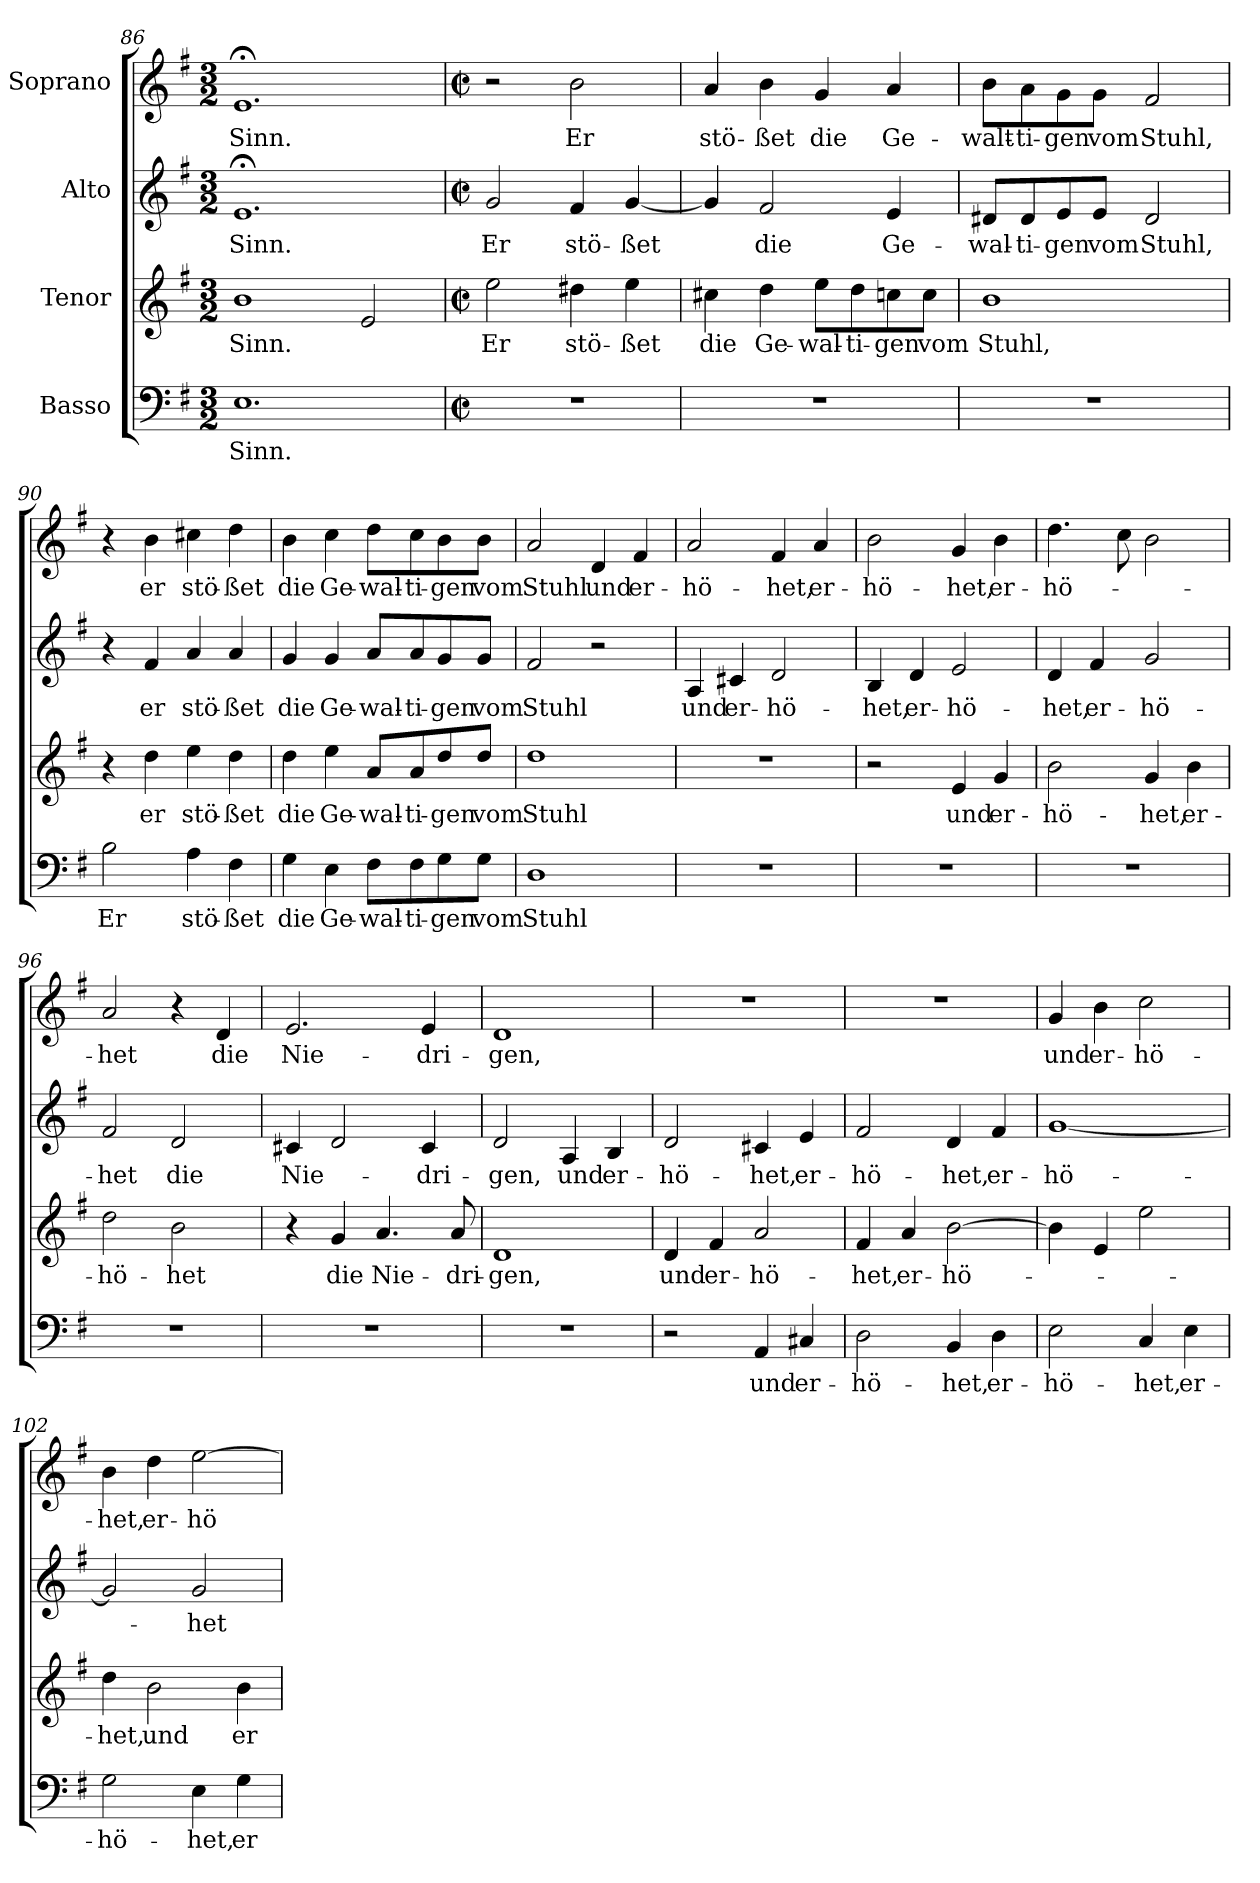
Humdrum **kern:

**kern	**text	**kern	**text	**kern	**text	**kern	**text
*part4	*part4	*part3	*part3	*part2	*part2	*part1	*part1
*staff4	*staff4	*staff3	*staff3	*staff2	*staff2	*staff1	*staff1
*I"Basso	*	*I"Tenor	*	*I"Alto	*	*I"Soprano	*
*clefF4	*	*clefG2	*	*clefG2	*	*clefG2	*
*	*	*ITrd7c12	*	*	*	*	*
*k[f#]	*	*k[f#]	*	*k[f#]	*	*k[f#]	*
*G:	*	*G:	*	*G:	*	*G:	*
*M3/2	*	*M3/2	*	*M3/2	*	*M3/2	*
=86	=86	=86	=86	=86	=86	=86	=86
!	!LO:LY:b	!	!LO:LY:b	!	!LO:LY:b	!	!LO:LY:b
1.E	Sinn.	1B	Sinn.	1.e;<	Sinn.	1.e;<	Sinn.
.	.	2E/	.	.	.	.	.
!!LO:LB:g=z
=87	=87	=87	=87	=87	=87	=87	=87
*M2/2	*	*M2/2	*	*M2/2	*	*M2/2	*
*met(c|)	*	*met(c|)	*	*met(c|)	*	*met(c|)	*
!	!	!	!LO:LY:b	!	!LO:LY:b	!	!
1r	.	2e\	Er	2g/	Er	2r	.
!	!	!	!LO:LY:b	!	!LO:LY:b	!	!LO:LY:b
.	.	4d#X\	stö-	4f#/	stö-	2b\	Er
!	!	!	!LO:LY:b	!	!LO:LY:b	!	!
.	.	4e\	-ßet	[4g/	-ßet	.	.
=88	=88	=88	=88	=88	=88	=88	=88
!	!	!	!LO:LY:b	!	!	!	!LO:LY:b
1r	.	4c#X\	die	4g/]	.	4a/	stö-
!	!	!	!LO:LY:b	!	!LO:LY:b	!	!LO:LY:b
.	.	4d\	Ge-	2f#/	die	4b\	-ßet
!	!	!	!LO:LY:b	!	!	!	!LO:LY:b
.	.	8e\L	-wal-	.	.	4g/	die
!	!	!	!LO:LY:b	!	!	!	!
.	.	8d\	-ti-	.	.	.	.
!	!	!	!LO:LY:b	!	!LO:LY:b	!	!LO:LY:b
.	.	8cn\	-gen	4e/	Ge-	4a/	Ge-
!	!	!	!LO:LY:b	!	!	!	!
.	.	8c\J	vom	.	.	.	.
=89	=89	=89	=89	=89	=89	=89	=89
!	!	!	!LO:LY:b	!	!LO:LY:b	!	!LO:LY:b
1r	.	1B	Stuhl,	8d#X/L	-wal-	8b\L	-walt-
!	!	!	!	!	!LO:LY:b	!	!LO:LY:b
.	.	.	.	8d#/	-ti-	8a\	-ti-
!	!	!	!	!	!LO:LY:b	!	!LO:LY:b
.	.	.	.	8e/	-gen	8g\	-gen
!	!	!	!	!	!LO:LY:b	!	!LO:LY:b
.	.	.	.	8e/J	vom	8g\J	vom
!	!	!	!	!	!LO:LY:b	!	!LO:LY:b
.	.	.	.	2d#/	Stuhl,	2f#/	Stuhl,
=90	=90	=90	=90	=90	=90	=90	=90
!	!LO:LY:b	!	!	!	!	!	!
2B\	Er	4r	.	4r	.	4r	.
!	!	!	!LO:LY:b	!	!LO:LY:b	!	!LO:LY:b
.	.	4d\	er	4f#/	er	4b\	er
!	!LO:LY:b	!	!LO:LY:b	!	!LO:LY:b	!	!LO:LY:b
4A\	stö-	4e\	stö-	4a/	stö-	4cc#X\	stö-
!	!LO:LY:b	!	!LO:LY:b	!	!LO:LY:b	!	!LO:LY:b
4F#\	-ßet	4d\	-ßet	4a/	-ßet	4dd\	-ßet
!!LO:PB:g=z
=91	=91	=91	=91	=91	=91	=91	=91
!	!LO:LY:b	!	!LO:LY:b	!	!LO:LY:b	!	!LO:LY:b
4G\	die	4d\	die	4g/	die	4b\	die
!	!LO:LY:b	!	!LO:LY:b	!	!LO:LY:b	!	!LO:LY:b
4E\	Ge-	4e\	Ge-	4g/	Ge-	4cc\	Ge-
!	!LO:LY:b	!	!LO:LY:b	!	!LO:LY:b	!	!LO:LY:b
8F#\L	-wal-	8A/L	-wal-	8a/L	-wal-	8dd\L	-wal-
!	!LO:LY:b	!	!LO:LY:b	!	!LO:LY:b	!	!LO:LY:b
8F#\	-ti-	8A/	-ti-	8a/	-ti-	8cc\	-ti-
!	!LO:LY:b	!	!LO:LY:b	!	!LO:LY:b	!	!LO:LY:b
8G\	-gen	8d/	-gen	8g/	-gen	8b\	-gen
!	!LO:LY:b	!	!LO:LY:b	!	!LO:LY:b	!	!LO:LY:b
8G\J	vom	8d/J	vom	8g/J	vom	8b\J	vom
=92	=92	=92	=92	=92	=92	=92	=92
!	!LO:LY:b	!	!LO:LY:b	!	!LO:LY:b	!	!LO:LY:b
1D	Stuhl	1d	Stuhl	2f#/	Stuhl	2a/	Stuhl
!	!	!	!	!	!	!	!LO:LY:b
.	.	.	.	2r	.	4d/	und
!	!	!	!	!	!	!	!LO:LY:b
.	.	.	.	.	.	4f#/	er-
=93	=93	=93	=93	=93	=93	=93	=93
!	!	!	!	!	!LO:LY:b	!	!LO:LY:b
1r	.	1r	.	4A/	und	2a/	-hö-
!	!	!	!	!	!LO:LY:b	!	!
.	.	.	.	4c#X/	er-	.	.
!	!	!	!	!	!LO:LY:b	!	!LO:LY:b
.	.	.	.	2d/	-hö-	4f#/	-het,
!	!	!	!	!	!	!	!LO:LY:b
.	.	.	.	.	.	4a/	er-
=94	=94	=94	=94	=94	=94	=94	=94
!	!	!	!	!	!LO:LY:b	!	!LO:LY:b
1r	.	2r	.	4B/	-het,	2b\	-hö-
!	!	!	!	!	!LO:LY:b	!	!
.	.	.	.	4d/	er-	.	.
!	!	!	!LO:LY:b	!	!LO:LY:b	!	!LO:LY:b
.	.	4E/	und	2e/	-hö-	4g/	-het,
!	!	!	!LO:LY:b	!	!	!	!LO:LY:b
.	.	4G/	er-	.	.	4b\	er-
=95	=95	=95	=95	=95	=95	=95	=95
!	!	!	!LO:LY:b	!	!LO:LY:b	!	!LO:LY:b
1r	.	2B\	-hö-	4d/	-het,	4.dd\	-hö-
!	!	!	!	!	!LO:LY:b	!	!
.	.	.	.	4f#/	er-	.	.
.	.	.	.	.	.	8cc\	.
!	!	!	!LO:LY:b	!	!LO:LY:b	!	!
.	.	4G/	-het,	2g/	-hö-	2b\	.
!	!	!	!LO:LY:b	!	!	!	!
.	.	4B\	er-	.	.	.	.
!!LO:LB:g=z
=96	=96	=96	=96	=96	=96	=96	=96
!	!	!	!LO:LY:b	!	!LO:LY:b	!	!LO:LY:b
1r	.	2d\	-hö-	2f#/	-het	2a/	-het
!	!	!	!LO:LY:b	!	!LO:LY:b	!	!
.	.	2B\	-het	2d/	die	4r	.
!	!	!	!	!	!	!	!LO:LY:b
.	.	.	.	.	.	4d/	die
=97	=97	=97	=97	=97	=97	=97	=97
!	!	!	!	!	!LO:LY:b	!	!LO:LY:b
1r	.	4r	.	4c#X/	Nie-	2.e/	Nie-
!	!	!	!LO:LY:b	!	!	!	!
.	.	4G/	die	2d/	.	.	.
!	!	!	!LO:LY:b	!	!	!	!
.	.	4.A/	Nie-	.	.	.	.
!	!	!	!	!	!LO:LY:b	!	!LO:LY:b
.	.	.	.	4c#/	-dri-	4e/	-dri-
!	!	!	!LO:LY:b	!	!	!	!
.	.	8A/	-dri-	.	.	.	.
=98	=98	=98	=98	=98	=98	=98	=98
!	!	!	!LO:LY:b	!	!LO:LY:b	!	!LO:LY:b
1r	.	1D	-gen,	2d/	-gen,	1d	-gen,
!	!	!	!	!	!LO:LY:b	!	!
.	.	.	.	4A/	und	.	.
!	!	!	!	!	!LO:LY:b	!	!
.	.	.	.	4B/	er-	.	.
=99	=99	=99	=99	=99	=99	=99	=99
!	!	!	!LO:LY:b	!	!LO:LY:b	!	!
2r	.	4D/	und	2d/	-hö-	1r	.
!	!	!	!LO:LY:b	!	!	!	!
.	.	4F#/	er-	.	.	.	.
!	!LO:LY:b	!	!LO:LY:b	!	!LO:LY:b	!	!
4AA/	und	2A/	-hö-	4c#X/	-het,	.	.
!	!LO:LY:b	!	!	!	!LO:LY:b	!	!
4C#X/	er-	.	.	4e/	er-	.	.
=100	=100	=100	=100	=100	=100	=100	=100
!	!LO:LY:b	!	!LO:LY:b	!	!LO:LY:b	!	!
2D\	-hö-	4F#/	-het,	2f#/	-hö-	1r	.
!	!	!	!LO:LY:b	!	!	!	!
.	.	4A/	er-	.	.	.	.
!	!LO:LY:b	!	!LO:LY:b	!	!LO:LY:b	!	!
4BB/	-het,	[2B\	-hö-	4d/	-het,	.	.
!	!LO:LY:b	!	!	!	!LO:LY:b	!	!
4D\	er-	.	.	4f#/	er-	.	.
=101	=101	=101	=101	=101	=101	=101	=101
!	!LO:LY:b	!	!	!	!LO:LY:b	!	!LO:LY:b
2E\	-hö-	4B\]	.	[1g	-hö-	4g/	und
!	!	!	!	!	!	!	!LO:LY:b
.	.	4E/	.	.	.	4b\	er-
!	!LO:LY:b	!	!	!	!	!	!LO:LY:b
4C/	-het,	2e\	.	.	.	2cc\	-hö-
!	!LO:LY:b	!	!	!	!	!	!
4E\	er-	.	.	.	.	.	.
!!LO:PB:g=z
=102	=102	=102	=102	=102	=102	=102	=102
!	!LO:LY:b	!	!LO:LY:b	!	!	!	!LO:LY:b
2G\	-hö-	4d\	-het,	2g/]	.	4b\	-het,
!	!	!	!LO:LY:b	!	!	!	!LO:LY:b
.	.	2B\	und	.	.	4dd\	er-
!	!LO:LY:b	!	!	!	!LO:LY:b	!	!LO:LY:b
4E\	-het,	.	.	2g/	-het	[2ee\	-hö-
!	!LO:LY:b	!	!LO:LY:b	!	!	!	!
4G\	er-	4B\	er-	.	.	.	.
=	=	=	=	=	=	=	=
*-	*-	*-	*-	*-	*-	*-	*-
